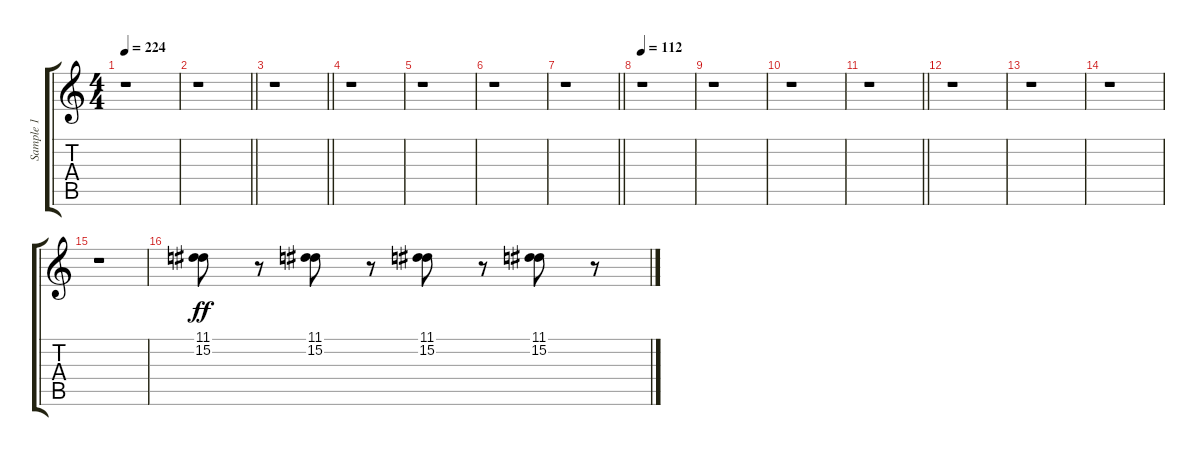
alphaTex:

\track ("Sample 1" "Sample 1") {instrument lead2sawtooth}
\staff {score tabs}
\tuning (E4 B3 G3 D3 A2 E2) {hide}
\ts (4 4)
\tempo 224
\clef g2
\ks c
r.1{dy ff} |
\barLineRight lightlight
r.1 |
\barLineRight lightlight
r.1 |
r.1 |
r.1 |
r.1 |
\barLineRight lightlight
r.1 |
\section ("" " ")
\tempo 112
r.1 |
r.1 |
r.1 |
\barLineRight lightlight
r.1 |
\section ("" " ")
r.1 |
r.1 |
r.1 |
r.1 |
(11.1 15.2).8 r.8 (11.1 15.2).8 r.8 (11.1 15.2).8 r.8 (11.1 15.2).8 r.8
